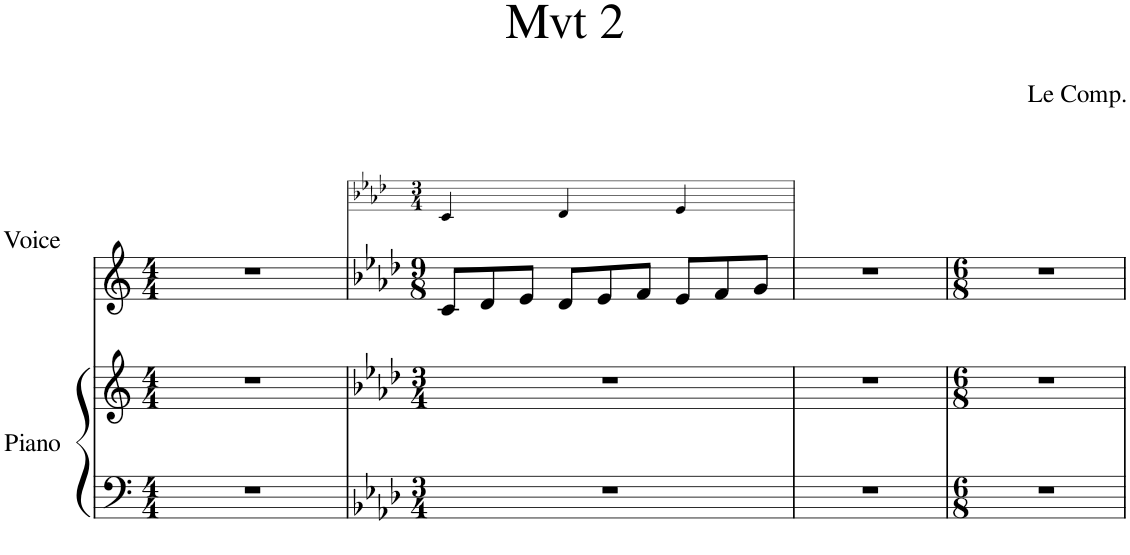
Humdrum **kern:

**kern	**kern	**kern	**kern
*part2	*part2	*part1	*part1
*staff4	*staff3	*staff2	*staff1
*I"Piano	*	*I"Voice	*
*I'Pno.	*	*I'Vo.	*
!!LO:PB:g=z
*	*	*	*stria5
*clefF4	*clefG2	*clefG2	*clefG2
*k[]	*k[]	*k[]	*k[]
*M4/4	*M4/4	*M4/4	*M4/4
=1	=1	=1	=1
1r	1r	1r	1r
=2	=2	=2	=2
*k[b-e-a-d-]	*k[b-e-a-d-]	*k[b-e-a-d-]	*k[b-e-a-d-]
*M3/4	*M3/4	*M9/8	*M3/4
2.r	2.r	8c/L	4c/
.	.	8d-/	.
.	.	8e-/J	4d-/
.	.	8d-/L	.
.	.	8e-/	4e-/
.	.	8f/J	.
4.ryy	4.ryy	8e-/L	4.ryy
.	.	8f/	.
.	.	8g/J	.
=3	=3	=3	=3
2.r	2.r	8%9r	2.r
4.ryy	4.ryy	.	4.ryy
=4	=4	=4	=4
*M6/8	*M6/8	*M6/8	*M6/8
2.r	2.r	2.r	2.r
=	=	=	=
*-	*-	*-	*-
